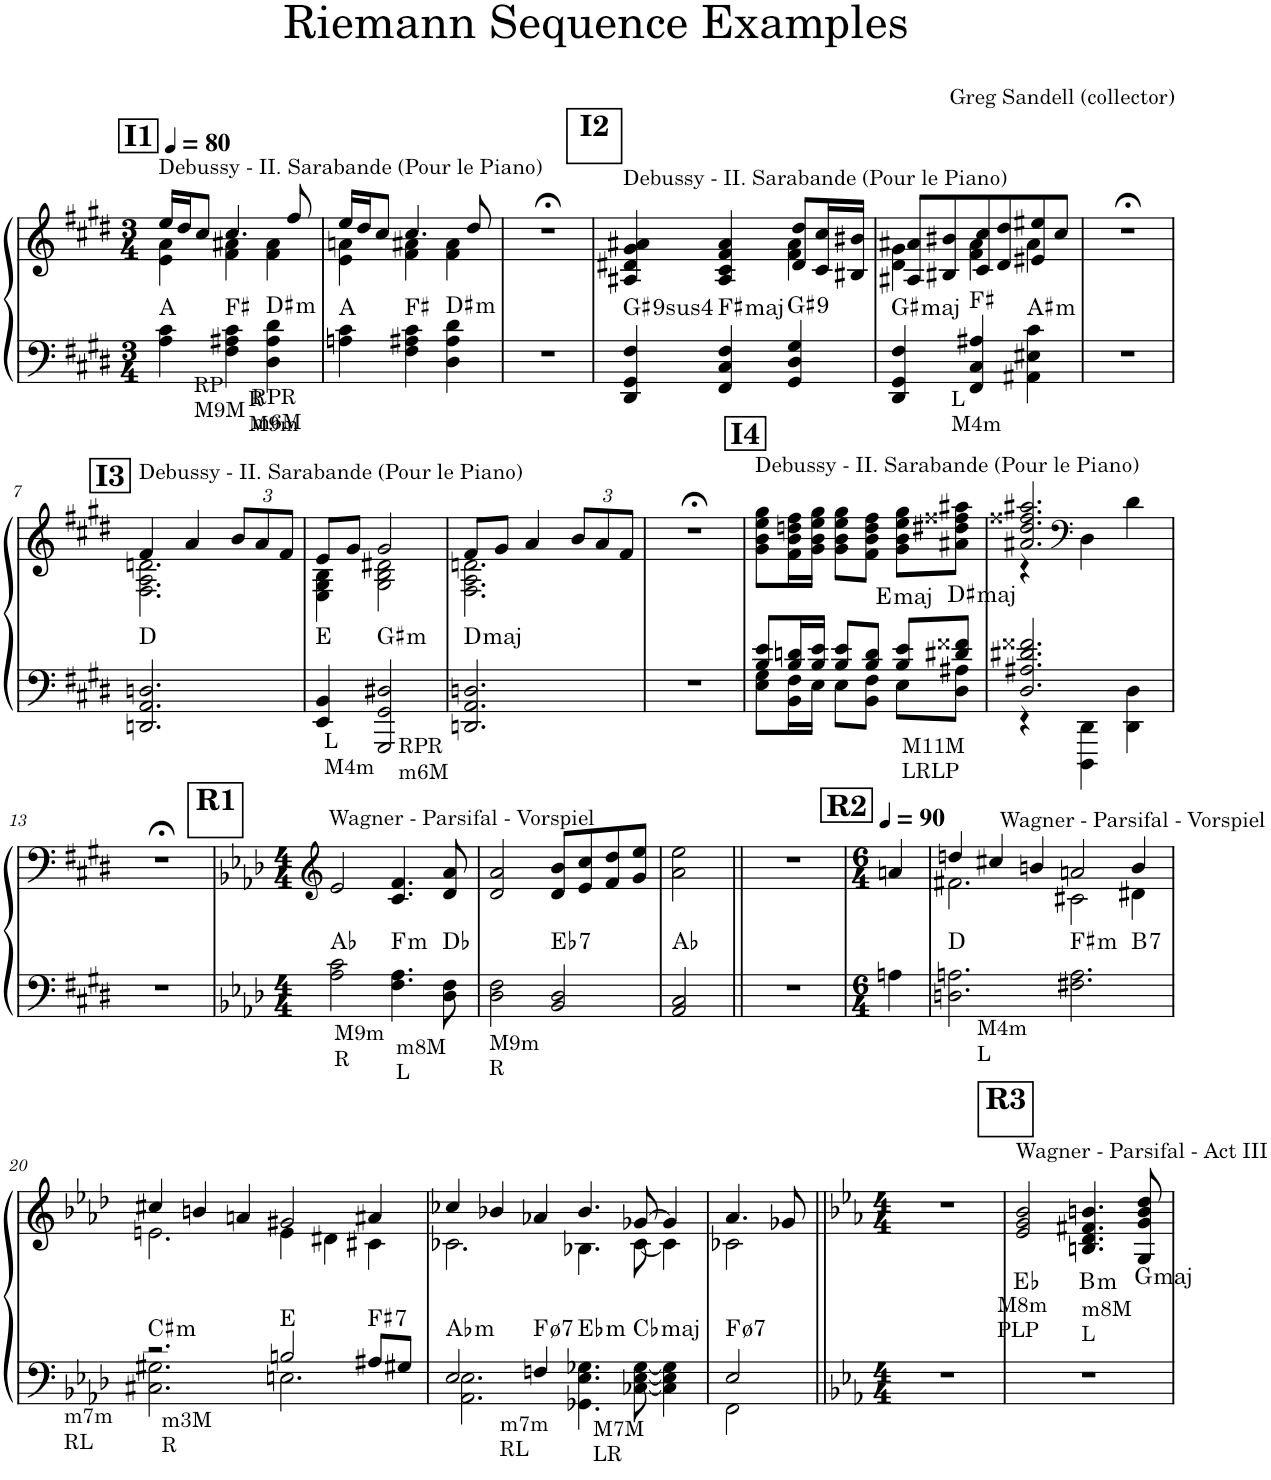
**kern	**kern	**harte
*part1	*part1	*part1
*staff2	*staff1	*
*I"Piano	*	*
*I'Pno.	*	*
*clefF4	*clefG2	*
*k[f#c#g#d#]	*k[f#c#g#d#]	*
*M3/4	*M3/4	*
*MM80	*MM80	*
!!LO:REH:place=s1:a:B:cj:fs=14:t=I1
=1	=1	=1
*	*^	*
!	!LO:TX:a:t=Debussy - II. Sarabande (Pour le Piano)	!	!
!LO:TX:b:t=RP	!	!	!
!LO:TX:b:t=M9M	!	!	!
4A\ 4c#\	16ee/LL	4e\ 4a\	A:maj
.	16dd#/J	.	.
.	8cc#/J	.	.
!LO:TX:b:t=R	!	!	!
!LO:TX:b:t=M9m	!	!	!
4F#\ 4A#X\ 4c#\	4.cc#/	4f#\ 4a#X\	F#:maj
!	!	!	!LO:H:kt=m
4D#\ 4A#\ 4d#\	.	4f#\ 4a#\	D#:min
.	8ff#/	.	.
=2	=2	=2	=2
!LO:TX:b:t=RPR	!	!	!
!LO:TX:b:t=m6M	!	!	!
4An\ 4c#\	16ee/LL	4e\ 4an\	A:maj
.	16dd#/J	.	.
.	8cc#/J	.	.
4F#\ 4A#X\ 4c#\	4.cc#/	4f#\ 4a#X\	F#:maj
!	!	!	!LO:H:kt=m
4D#\ 4A#\ 4d#\	.	4f#\ 4a#\	D#:min
.	8dd#/	.	.
*	*v	*v	*
=3	=3	=3
2.r	2.r;<	.
!!LO:REH:place=s1:a:t=
!!LO:REH:place=s1:a:B:cj:fs=14:t=I2
=4	=4	=4
*	*^	*
!	!LO:TX:a:t=Debussy - II. Sarabande (Pour le Piano)	!	!LO:H:kt=94
4DD#/ 4GG#/ 4F#/	4A#X/ 4d#X/ 4g#/ 4a#X/	2ryy	G#:sus4(7,9)
!	!	!	!LO:H:kt=maj
4FF#/ 4C#/ 4F#/	4A#/ 4c#/ 4f#/ 4a#/	.	F#:maj
!	!	!	!LO:H:kt=9
4GG#/ 4D#/ 4G#/	8d#/ 8dd#/L	4f#\ 4a#\	G#:9
.	16c#/ 16cc#/L	.	.
.	16B#X/ 16b#X/JJ	.	.
=5	=5	=5	=5
!	!	!	!LO:H:kt=maj
4DD#/ 4GG#/ 4F#/	8A#X/ 8a#X/L	4d#\ 4g#\	G#:maj
.	8B#X/ 8b#X/	.	.
4FF#/ 4C#/ 4A#X/	8c#/ 8cc#/	4f#\ 4a#\	F#:maj
.	8d#/ 8dd#/	.	.
!LO:TX:b:t=L	!	!	!
!LO:TX:b:t=M4m	!	!	!
!	!	!	!LO:H:kt=m
4AA#X\ 4E#X\ 4c#\	8e#X/ 8ee#X/	4a#\	A#:min
.	8cc#/J	.	.
*	*v	*v	*
=6	=6	=6
2.r	2.r;<	.
!!LO:LB:g=z
!!LO:REH:place=s1:a:B:cj:fs=14:t=I3
=7	=7	=7
*	*^	*
!	!LO:TX:a:t=Debussy - II. Sarabande (Pour le Piano)	!	!
2.DDn/ 2.AA/ 2.Dn/	4f#/	2.F#\ 2.A\ 2.dn\	D:maj
.	4a/	.	.
*	*Xbrackettup	*	*
.	12b/L	.	.
.	12a/	.	.
.	12f#/J	.	.
=8	=8	=8	=8
4EE/ 4BB/	8e/L	4E\ 4G#\ 4B\	E:maj
.	8g#/J	.	.
!LO:TX:b:t=L	!	!	!
!LO:TX:b:t=M4m	!	!	!
!	!	!	!LO:H:kt=m
2GGG#/ 2GG#/ 2D#X/	2g#/	2G#\ 2B\ 2d#X\	G#:min
=9	=9	=9	=9
!LO:TX:b:t=RPR	!	!	!
!LO:TX:b:t=m6M	!	!	!
!	!	!	!LO:H:kt=maj
2.DDn/ 2.AA/ 2.Dn/	8f#/L	2.F#\ 2.A\ 2.dn\	D:maj
.	8g#/J	.	.
.	4a/	.	.
.	12b/L	.	.
.	12a/	.	.
.	12f#/J	.	.
*	*v	*v	*
=10	=10	=10
2.r	2.r;<	.
!!LO:REH:place=s1:a:B:cj:fs=14:t=I4
=11	=11	=11
*^	*	*
!	!	!LO:TX:a:t=Debussy - II. Sarabande (Pour le Piano)	!
8B/ 8e/L	8E\ 8G#\L	8g#\ 8b\ 8ee\ 8gg#\L	.
16B/ 16dn/L	16BB\ 16F#\L	16f#\ 16b\ 16ddn\ 16ff#\L	.
16B/ 16e/JJ	16E\JJ	16g#\ 16b\ 16ee\ 16gg#\JJ	.
8B/ 8e/L	8E\L	8g#\ 8b\ 8ee\ 8gg#\L	.
8B/ 8d/J	8BB\ 8F#\J	8f#\ 8b\ 8dd\ 8ff#\J	.
!	!	!	!LO:H:kt=maj
8B/ 8e/L	8E\L	8g#\ 8b\ 8ee\ 8gg#\L	E:maj
!LO:TX:b:t=M11M	!	!	!
!LO:TX:b:t=LRLP	!	!	!
!	!	!	!LO:H:kt=maj
8d#X/ 8f##X/J	8D#\ 8A#X\J	8a#X\ 8dd#X\ 8ff##X\ 8aa#X\J	D#:maj
=12	=12	=12	=12
*	*	*^	*
2.D#/ 2.A#X/ 2.d#X/ 2.f##X/	4r	2.a#X/ 2.dd#/ 2.ff##X/ 2.aa#X/	4r	.
*	*	*clefF4	*	*
.	4DDD#\ 4DD#\	.	4D#\	.
.	4DD#\ 4D#\	.	4d#\	.
*v	*v	*	*	*
*	*v	*v	*
!!LO:LB:g=z
=13	=13	=13
2.r	2.r;<	.
!!LO:REH:place=s1:a:t=
!!LO:REH:place=s1:a:B:cj:fs=14:t=R1
=14	=14	=14
*	*clefG2	*
*k[b-e-a-d-]	*k[b-e-a-d-]	*
*M4/4	*M4/4	*
!	!LO:TX:a:t=Wagner - Parsifal - Vorspiel	!
2A-\ 2c\	2e-/	Ab:maj
!LO:TX:b:t=M9m	!	!
!LO:TX:b:t=R	!	!
!	!	!LO:H:kt=m
4.F\ 4.A-\	4.c/ 4.f/	F:min
!LO:TX:b:t=m8M	!	!
!LO:TX:b:t=L	!	!
8D-\ 8F\	8d-/ 8a-/	Db:maj
=15	=15	=15
2D-\ 2F\	2d-/ 2a-/	.
!LO:TX:b:t=M9m	!	!
!LO:TX:b:t=R	!	!
!	!	!LO:H:kt=7
2BB-/ 2D-/	8d-/ 8b-/L	Eb:7
.	8e-/ 8cc/	.
.	8f/ 8dd-/	.
.	8g/ 8ee-/J	.
=16	=16	=16
2AA-/ 2C/	2a-\ 2ee-\	Ab:maj
=17||	=17||	=17||
1r	1r	.
=18	=18	=18
!!LO:REH:place=s1:a:B:cj:fs=14:t=R2
*M6/4	*M6/4	*
*	*MM90	*
4An\	4an/	.
=19	=19	=19
*	*^	*
!	!LO:TX:a:t=Wagner - Parsifal - Vorspiel	!	!
2.Dn\ 2.An\	4ddn/	2.f#X\	D:maj
.	4cc#X/	.	.
.	4bn/	.	.
!LO:TX:b:t=M4m	!	!	!
!LO:TX:b:t=L	!	!	!
!	!	!	!LO:H:kt=m
2.F#X\ 2.A\	2an/	2c#X\	F#:min
!	!	!	!LO:H:kt=7
.	4b/	4d#X\	B:7
!!LO:LB:g=z	!!
=20	=20	=20	=20
*^	*	*	*
!LO:TX:b:t=m7m	!	!	!	!
!LO:TX:b:t=RL	!	!	!	!
!	!	!	!	!LO:H:kt=m
2.r	2.C#X\ 2.G#X\	4cc#X/	2.en\	C#:min
.	.	4bn/	.	.
.	.	4an/	.	.
!LO:TX:b:t=m3M	!	!	!	!
!LO:TX:b:t=R	!	!	!	!
2Bn/	2.En\	2g#X/	4e\	E:maj
.	.	.	4d#X\	.
!	!	!	!	!LO:H:kt=7
8A#X/L	.	4a#X/	4c#X\	F#:7
8G#X/J	.	.	.	.
=21	=21	=21	=21	=21
!	!	!	!	!LO:H:kt=m
2E-/	2.AA-\ 2.E-\	4cc-X/	2.c-X\	Ab:min
.	.	4b-X/	.	.
!	!	!	!	!LO:H:kt=7
4Fn/	.	4a-X/	.	F:hdim7
!LO:TX:b:t=m7m	!	!	!	!
!LO:TX:b:t=RL	!	!	!	!
!	!	!	!	!LO:H:kt=m
2ryy	4.GG-X\ 4.E-\ 4.G-X\	4.b-/	4.B-X\	Eb:min
!	!LO:TX:b:t=M7M	!	!	!
!	!LO:TX:b:t=LR	!	!	!
!	!	!	!	!LO:H:kt=maj
.	[8C-X\ [8E-\ [8G-\	[8g-X/	[8c-\	Cb:maj
4ryy	4C-\] 4E-\] 4G-\]	4g-/]	4c-\]	.
=22	=22	=22	=22	=22
!	!	!	!	!LO:H:kt=7
2E-/	2FF\	4.a-/	2c-X\	F:hdim7
.	.	8g-X/	.	.
*v	*v	*	*	*
*	*v	*v	*
=23||	=23||	=23||
*k[b-e-a-]	*k[b-e-a-]	*
*M4/4	*M4/4	*
1r	1r	.
!!LO:REH:place=s1:a:t=
!!LO:REH:place=s1:a:B:cj:fs=14:t=R3
=24	=24	=24
!	!LO:TX:a:t=Wagner - Parsifal - Act III	!
1r	2e-/ 2g/ 2b-/	Eb:maj
!	!LO:TX:b:t=M8m	!
!	!LO:TX:b:t=PLP	!
!	!	!LO:H:kt=m
.	4.Bn/ 4.d/ 4.f#X/ 4.bn/	B:min
!	!LO:TX:b:t=m8M	!
!	!LO:TX:b:t=L	!
!	!	!LO:H:kt=maj
.	8G/ 8g/ 8b/ 8dd/	G:maj
=	=	=
*-	*-	*-
